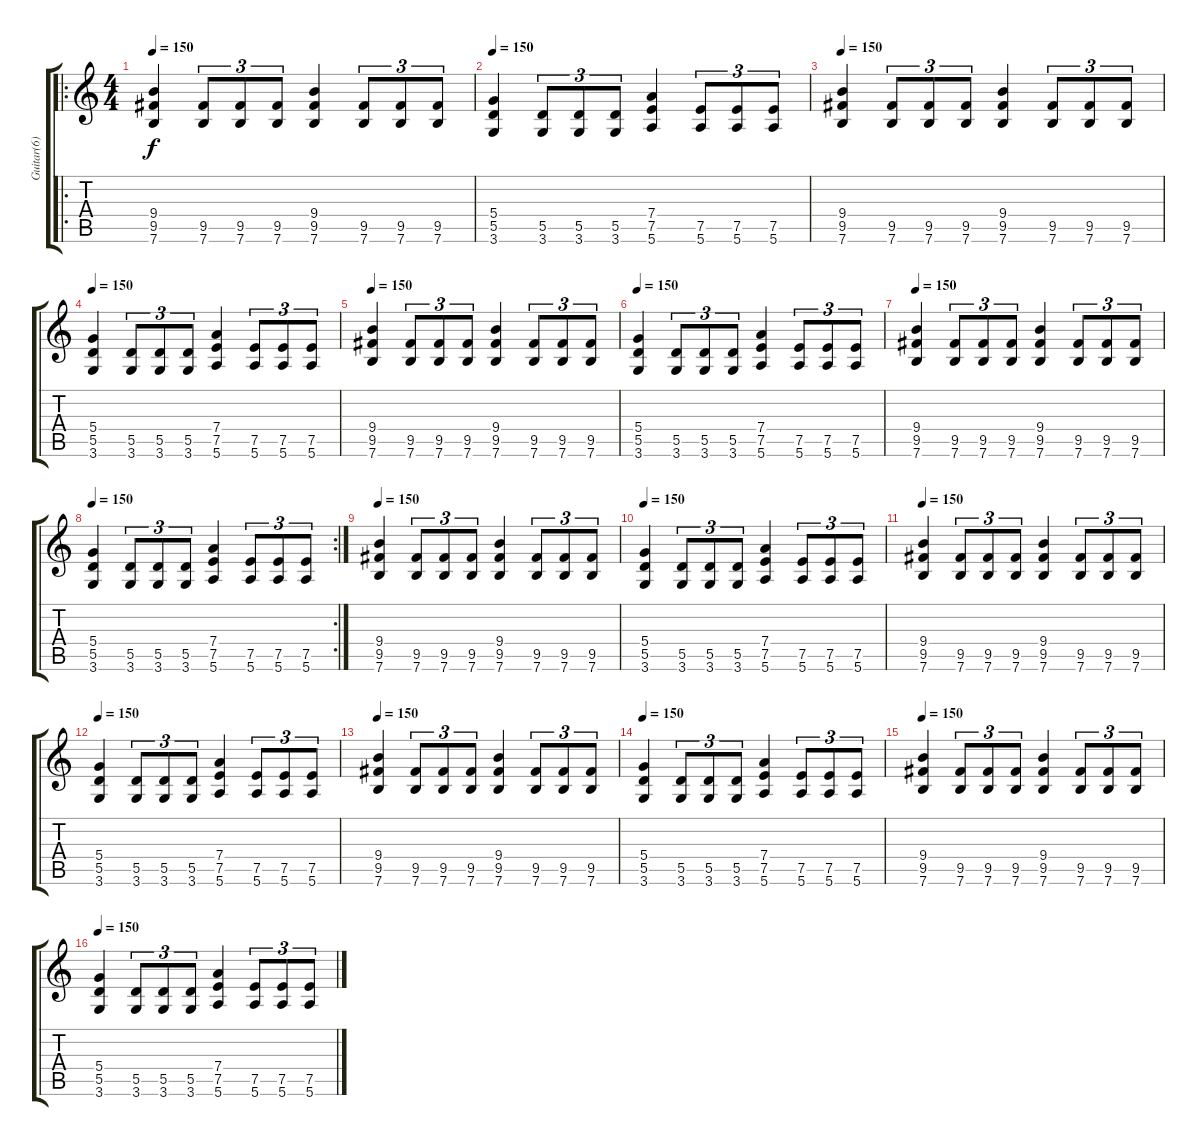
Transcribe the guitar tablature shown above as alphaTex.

\track ("Guitar(6)" "Guitar(6)") {instrument overdrivenguitar}
\staff {score tabs}
\tuning (E4 B3 G3 D3 A2 E2) {hide}
\ro
\ts (4 4)
\tempo 150
\clef g2
\ks c
(9.4 9.5 7.6).4{dy f} (9.5 7.6).8{tu (3 2)} (9.5 7.6).8{tu (3 2)} (9.5 7.6).8{tu (3 2)} (9.4 9.5 7.6).4 (9.5 7.6).8{tu (3 2)} (9.5 7.6).8{tu (3 2)} (9.5 7.6).8{tu (3 2)} |
\tempo 150
(5.4 5.5 3.6).4 (5.5 3.6).8{tu (3 2)} (5.5 3.6).8{tu (3 2)} (5.5 3.6).8{tu (3 2)} (7.4 7.5 5.6).4 (7.5 5.6).8{tu (3 2)} (7.5 5.6).8{tu (3 2)} (7.5 5.6).8{tu (3 2)} |
\tempo 150
(9.4 9.5 7.6).4 (9.5 7.6).8{tu (3 2)} (9.5 7.6).8{tu (3 2)} (9.5 7.6).8{tu (3 2)} (9.4 9.5 7.6).4 (9.5 7.6).8{tu (3 2)} (9.5 7.6).8{tu (3 2)} (9.5 7.6).8{tu (3 2)} |
\tempo 150
(5.4 5.5 3.6).4 (5.5 3.6).8{tu (3 2)} (5.5 3.6).8{tu (3 2)} (5.5 3.6).8{tu (3 2)} (7.4 7.5 5.6).4 (7.5 5.6).8{tu (3 2)} (7.5 5.6).8{tu (3 2)} (7.5 5.6).8{tu (3 2)} |
\tempo 150
(9.4 9.5 7.6).4 (9.5 7.6).8{tu (3 2)} (9.5 7.6).8{tu (3 2)} (9.5 7.6).8{tu (3 2)} (9.4 9.5 7.6).4 (9.5 7.6).8{tu (3 2)} (9.5 7.6).8{tu (3 2)} (9.5 7.6).8{tu (3 2)} |
\tempo 150
(5.4 5.5 3.6).4 (5.5 3.6).8{tu (3 2)} (5.5 3.6).8{tu (3 2)} (5.5 3.6).8{tu (3 2)} (7.4 7.5 5.6).4 (7.5 5.6).8{tu (3 2)} (7.5 5.6).8{tu (3 2)} (7.5 5.6).8{tu (3 2)} |
\tempo 150
(9.4 9.5 7.6).4 (9.5 7.6).8{tu (3 2)} (9.5 7.6).8{tu (3 2)} (9.5 7.6).8{tu (3 2)} (9.4 9.5 7.6).4 (9.5 7.6).8{tu (3 2)} (9.5 7.6).8{tu (3 2)} (9.5 7.6).8{tu (3 2)} |
\rc 2
\tempo 150
(5.4 5.5 3.6).4 (5.5 3.6).8{tu (3 2)} (5.5 3.6).8{tu (3 2)} (5.5 3.6).8{tu (3 2)} (7.4 7.5 5.6).4 (7.5 5.6).8{tu (3 2)} (7.5 5.6).8{tu (3 2)} (7.5 5.6).8{tu (3 2)} |
\tempo 150
(9.4 9.5 7.6).4 (9.5 7.6).8{tu (3 2)} (9.5 7.6).8{tu (3 2)} (9.5 7.6).8{tu (3 2)} (9.4 9.5 7.6).4 (9.5 7.6).8{tu (3 2)} (9.5 7.6).8{tu (3 2)} (9.5 7.6).8{tu (3 2)} |
\tempo 150
(5.4 5.5 3.6).4 (5.5 3.6).8{tu (3 2)} (5.5 3.6).8{tu (3 2)} (5.5 3.6).8{tu (3 2)} (7.4 7.5 5.6).4 (7.5 5.6).8{tu (3 2)} (7.5 5.6).8{tu (3 2)} (7.5 5.6).8{tu (3 2)} |
\tempo 150
(9.4 9.5 7.6).4 (9.5 7.6).8{tu (3 2)} (9.5 7.6).8{tu (3 2)} (9.5 7.6).8{tu (3 2)} (9.4 9.5 7.6).4 (9.5 7.6).8{tu (3 2)} (9.5 7.6).8{tu (3 2)} (9.5 7.6).8{tu (3 2)} |
\tempo 150
(5.4 5.5 3.6).4 (5.5 3.6).8{tu (3 2)} (5.5 3.6).8{tu (3 2)} (5.5 3.6).8{tu (3 2)} (7.4 7.5 5.6).4 (7.5 5.6).8{tu (3 2)} (7.5 5.6).8{tu (3 2)} (7.5 5.6).8{tu (3 2)} |
\tempo 150
(9.4 9.5 7.6).4 (9.5 7.6).8{tu (3 2)} (9.5 7.6).8{tu (3 2)} (9.5 7.6).8{tu (3 2)} (9.4 9.5 7.6).4 (9.5 7.6).8{tu (3 2)} (9.5 7.6).8{tu (3 2)} (9.5 7.6).8{tu (3 2)} |
\tempo 150
(5.4 5.5 3.6).4 (5.5 3.6).8{tu (3 2)} (5.5 3.6).8{tu (3 2)} (5.5 3.6).8{tu (3 2)} (7.4 7.5 5.6).4 (7.5 5.6).8{tu (3 2)} (7.5 5.6).8{tu (3 2)} (7.5 5.6).8{tu (3 2)} |
\tempo 150
(9.4 9.5 7.6).4 (9.5 7.6).8{tu (3 2)} (9.5 7.6).8{tu (3 2)} (9.5 7.6).8{tu (3 2)} (9.4 9.5 7.6).4 (9.5 7.6).8{tu (3 2)} (9.5 7.6).8{tu (3 2)} (9.5 7.6).8{tu (3 2)} |
\tempo 150
(5.4 5.5 3.6).4 (5.5 3.6).8{tu (3 2)} (5.5 3.6).8{tu (3 2)} (5.5 3.6).8{tu (3 2)} (7.4 7.5 5.6).4 (7.5 5.6).8{tu (3 2)} (7.5 5.6).8{tu (3 2)} (7.5 5.6).8{tu (3 2)}
